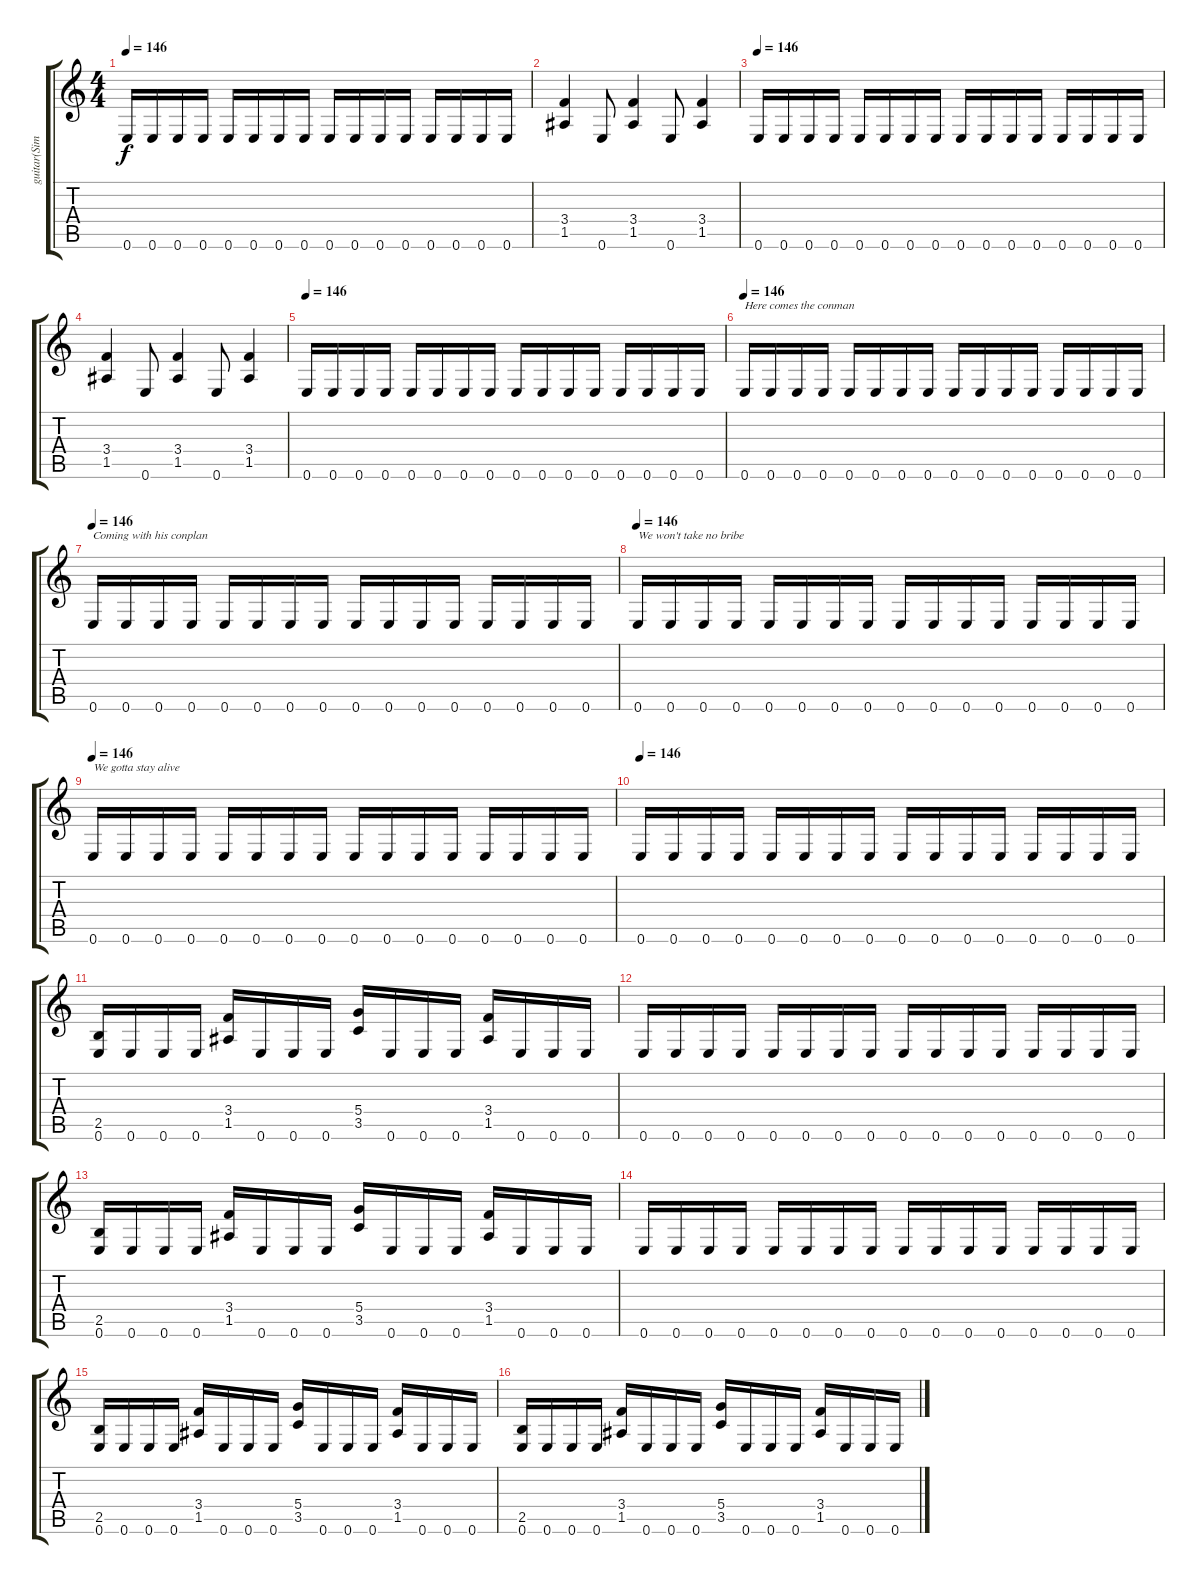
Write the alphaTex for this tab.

\track ("guitar(Simon)" "guitar(Sim") {instrument distortionguitar}
\staff {score tabs}
\tuning (E4 B3 G3 D3 A2 E2) {hide}
\ts (4 4)
\tempo 146
\clef g2
\ks c
0.6.16{dy f instrument distortionguitar} 0.6.16 0.6.16 0.6.16 0.6.16 0.6.16 0.6.16 0.6.16 0.6.16 0.6.16 0.6.16 0.6.16 0.6.16 0.6.16 0.6.16 0.6.16 |
(3.4 1.5).4 0.6.8 (3.4 1.5).4 0.6.8 (3.4 1.5).4 |
\tempo 146
0.6.16{instrument distortionguitar} 0.6.16 0.6.16 0.6.16 0.6.16 0.6.16 0.6.16 0.6.16 0.6.16 0.6.16 0.6.16 0.6.16 0.6.16 0.6.16 0.6.16 0.6.16 |
(3.4 1.5).4 0.6.8 (3.4 1.5).4 0.6.8 (3.4 1.5).4 |
\tempo 146
0.6.16{instrument distortionguitar} 0.6.16 0.6.16 0.6.16 0.6.16 0.6.16 0.6.16 0.6.16 0.6.16 0.6.16 0.6.16 0.6.16 0.6.16 0.6.16 0.6.16 0.6.16 |
\tempo 146
0.6.16{txt "Here comes the conman" instrument distortionguitar} 0.6.16 0.6.16 0.6.16 0.6.16 0.6.16 0.6.16 0.6.16 0.6.16 0.6.16 0.6.16 0.6.16 0.6.16 0.6.16 0.6.16 0.6.16 |
\tempo 146
0.6.16{txt "Coming with his conplan" instrument distortionguitar} 0.6.16 0.6.16 0.6.16 0.6.16 0.6.16 0.6.16 0.6.16 0.6.16 0.6.16 0.6.16 0.6.16 0.6.16 0.6.16 0.6.16 0.6.16 |
\tempo 146
0.6.16{txt "We won't take no bribe" instrument distortionguitar} 0.6.16 0.6.16 0.6.16 0.6.16 0.6.16 0.6.16 0.6.16 0.6.16 0.6.16 0.6.16 0.6.16 0.6.16 0.6.16 0.6.16 0.6.16 |
\tempo 146
0.6.16{txt "We gotta stay alive" instrument distortionguitar} 0.6.16 0.6.16 0.6.16 0.6.16 0.6.16 0.6.16 0.6.16 0.6.16 0.6.16 0.6.16 0.6.16 0.6.16 0.6.16 0.6.16 0.6.16 |
\tempo 146
0.6.16{instrument distortionguitar} 0.6.16 0.6.16 0.6.16 0.6.16 0.6.16 0.6.16 0.6.16 0.6.16 0.6.16 0.6.16 0.6.16 0.6.16 0.6.16 0.6.16 0.6.16 |
(2.5 0.6).16 0.6.16 0.6.16 0.6.16 (3.4 1.5).16 0.6.16 0.6.16 0.6.16 (5.4 3.5).16 0.6.16 0.6.16 0.6.16 (3.4 1.5).16 0.6.16 0.6.16 0.6.16 |
0.6.16 0.6.16 0.6.16 0.6.16 0.6.16 0.6.16 0.6.16 0.6.16 0.6.16 0.6.16 0.6.16 0.6.16 0.6.16 0.6.16 0.6.16 0.6.16 |
(2.5 0.6).16 0.6.16 0.6.16 0.6.16 (3.4 1.5).16 0.6.16 0.6.16 0.6.16 (5.4 3.5).16 0.6.16 0.6.16 0.6.16 (3.4 1.5).16 0.6.16 0.6.16 0.6.16 |
0.6.16 0.6.16 0.6.16 0.6.16 0.6.16 0.6.16 0.6.16 0.6.16 0.6.16 0.6.16 0.6.16 0.6.16 0.6.16 0.6.16 0.6.16 0.6.16 |
(2.5 0.6).16 0.6.16 0.6.16 0.6.16 (3.4 1.5).16 0.6.16 0.6.16 0.6.16 (5.4 3.5).16 0.6.16 0.6.16 0.6.16 (3.4 1.5).16 0.6.16 0.6.16 0.6.16 |
(2.5 0.6).16 0.6.16 0.6.16 0.6.16 (3.4 1.5).16 0.6.16 0.6.16 0.6.16 (5.4 3.5).16 0.6.16 0.6.16 0.6.16 (3.4 1.5).16 0.6.16 0.6.16 0.6.16
